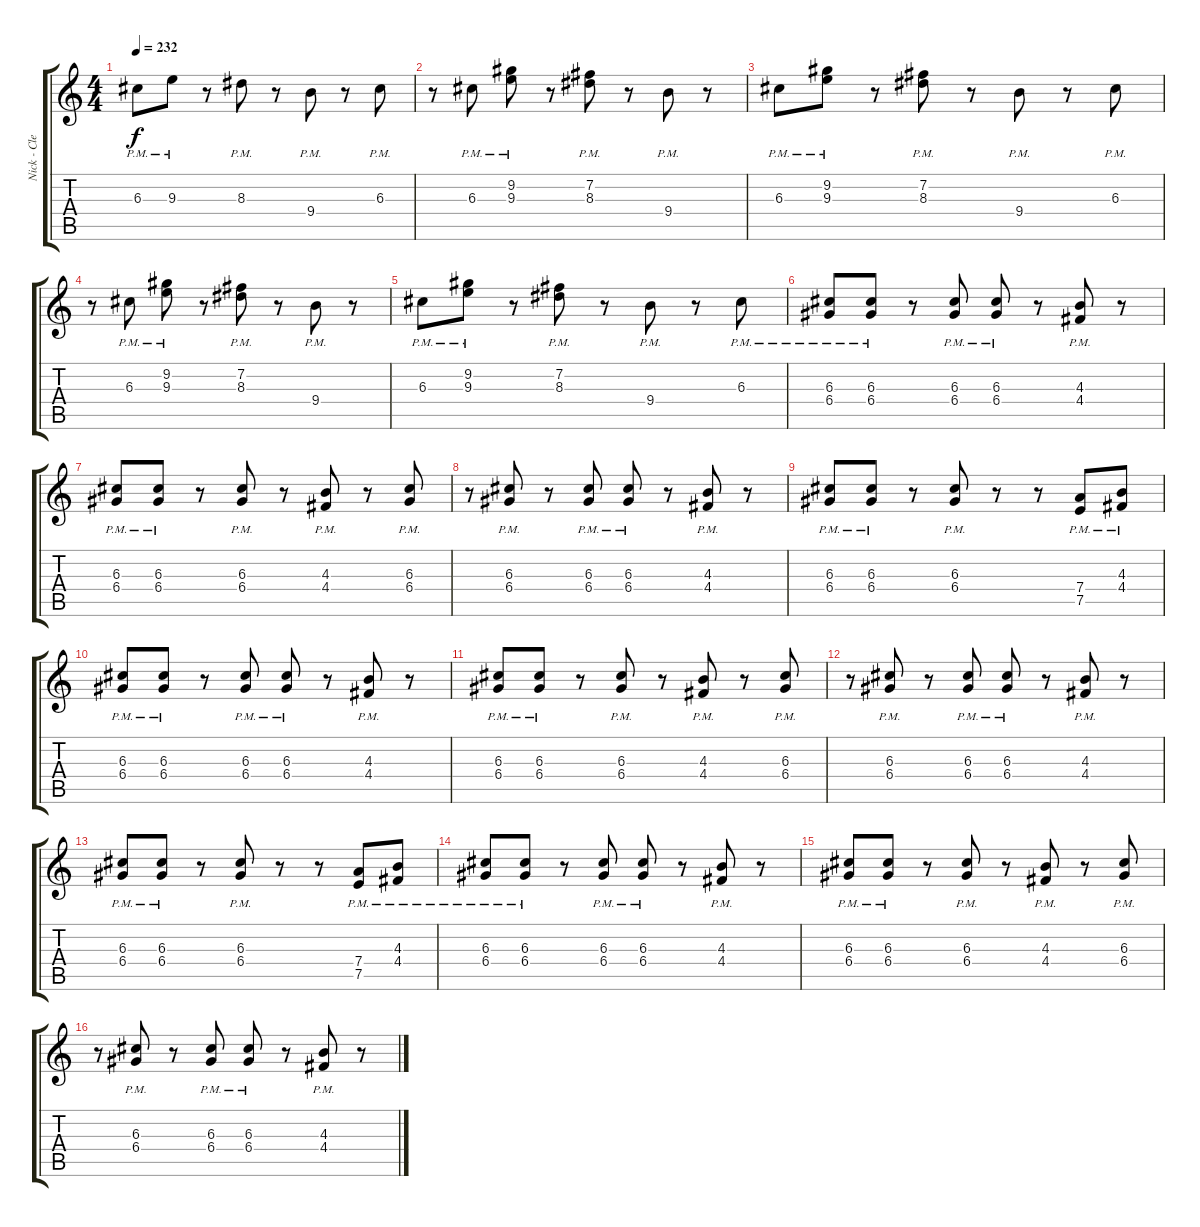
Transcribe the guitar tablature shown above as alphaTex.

\track ("Nick - Clean" "Nick - Cle") {instrument electricguitarclean}
\staff {score tabs}
\tuning (E4 B3 G3 D3 A2 E2) {hide}
\ts (4 4)
\tempo 232
\clef g2
\ks c
6.3{pm}.8{dy f} 9.3{pm}.8 r.8 8.3{pm}.8 r.8 9.4{pm}.8 r.8 6.3{pm}.8 |
r.8 6.3{pm}.8 (9.2{pm} 9.3{pm}).8 r.8 (7.2{pm} 8.3{pm}).8 r.8 9.4{pm}.8 r.8 |
6.3{pm}.8 (9.2{pm} 9.3{pm}).8 r.8 (7.2{pm} 8.3{pm}).8 r.8 9.4{pm}.8 r.8 6.3{pm}.8 |
r.8 6.3{pm}.8 (9.2{pm} 9.3{pm}).8 r.8 (7.2{pm} 8.3{pm}).8 r.8 9.4{pm}.8 r.8 |
6.3{pm}.8 (9.2{pm} 9.3{pm}).8 r.8 (7.2{pm} 8.3{pm}).8 r.8 9.4{pm}.8 r.8 6.3{pm}.8 |
(6.3{pm} 6.4{pm}).8 (6.3{pm} 6.4{pm}).8 r.8 (6.3{pm} 6.4{pm}).8 (6.3{pm} 6.4{pm}).8 r.8 (4.3{pm} 4.4{pm}).8 r.8 |
(6.3{pm} 6.4{pm}).8 (6.3{pm} 6.4{pm}).8 r.8 (6.3{pm} 6.4{pm}).8 r.8 (4.3{pm} 4.4{pm}).8 r.8 (6.3{pm} 6.4{pm}).8 |
r.8 (6.3{pm} 6.4{pm}).8 r.8 (6.3{pm} 6.4{pm}).8 (6.3{pm} 6.4{pm}).8 r.8 (4.3{pm} 4.4{pm}).8 r.8 |
(6.3{pm} 6.4{pm}).8 (6.3{pm} 6.4{pm}).8 r.8 (6.3{pm} 6.4{pm}).8 r.8 r.8 (7.4{pm} 7.5{pm}).8 (4.3{pm} 4.4{pm}).8 |
(6.3{pm} 6.4{pm}).8 (6.3{pm} 6.4{pm}).8 r.8 (6.3{pm} 6.4{pm}).8 (6.3{pm} 6.4{pm}).8 r.8 (4.3{pm} 4.4{pm}).8 r.8 |
(6.3{pm} 6.4{pm}).8 (6.3{pm} 6.4{pm}).8 r.8 (6.3{pm} 6.4{pm}).8 r.8 (4.3{pm} 4.4{pm}).8 r.8 (6.3{pm} 6.4{pm}).8 |
r.8 (6.3{pm} 6.4{pm}).8 r.8 (6.3{pm} 6.4{pm}).8 (6.3{pm} 6.4{pm}).8 r.8 (4.3{pm} 4.4{pm}).8 r.8 |
(6.3{pm} 6.4{pm}).8 (6.3{pm} 6.4{pm}).8 r.8 (6.3{pm} 6.4{pm}).8 r.8 r.8 (7.4{pm} 7.5{pm}).8 (4.3{pm} 4.4{pm}).8 |
(6.3{pm} 6.4{pm}).8 (6.3{pm} 6.4{pm}).8 r.8 (6.3{pm} 6.4{pm}).8 (6.3{pm} 6.4{pm}).8 r.8 (4.3{pm} 4.4{pm}).8 r.8 |
(6.3{pm} 6.4{pm}).8 (6.3{pm} 6.4{pm}).8 r.8 (6.3{pm} 6.4{pm}).8 r.8 (4.3{pm} 4.4{pm}).8 r.8 (6.3{pm} 6.4{pm}).8 |
r.8 (6.3{pm} 6.4{pm}).8 r.8 (6.3{pm} 6.4{pm}).8 (6.3{pm} 6.4{pm}).8 r.8 (4.3{pm} 4.4{pm}).8 r.8
